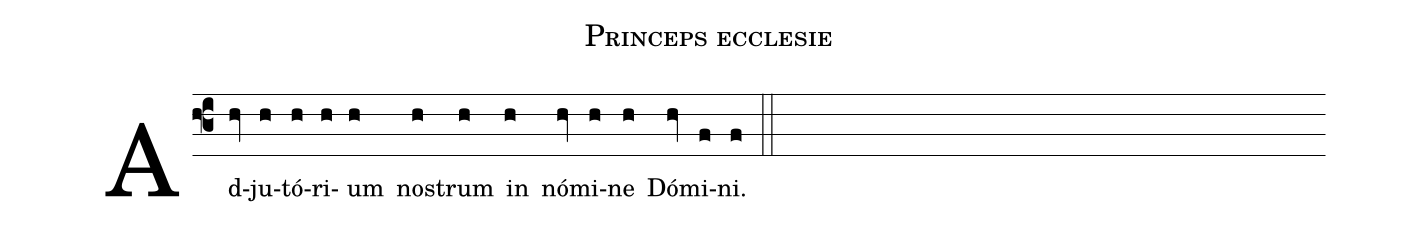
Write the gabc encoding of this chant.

name: Princeps ecclesie;
%%
(f3) Ad(hv)ju(h)tó(h)ri(h)um(h) nos(h)trum(h) in(h) nó(hv)mi(h)ne(h) Dó(hv)mi(f)ni.(f) (::)
